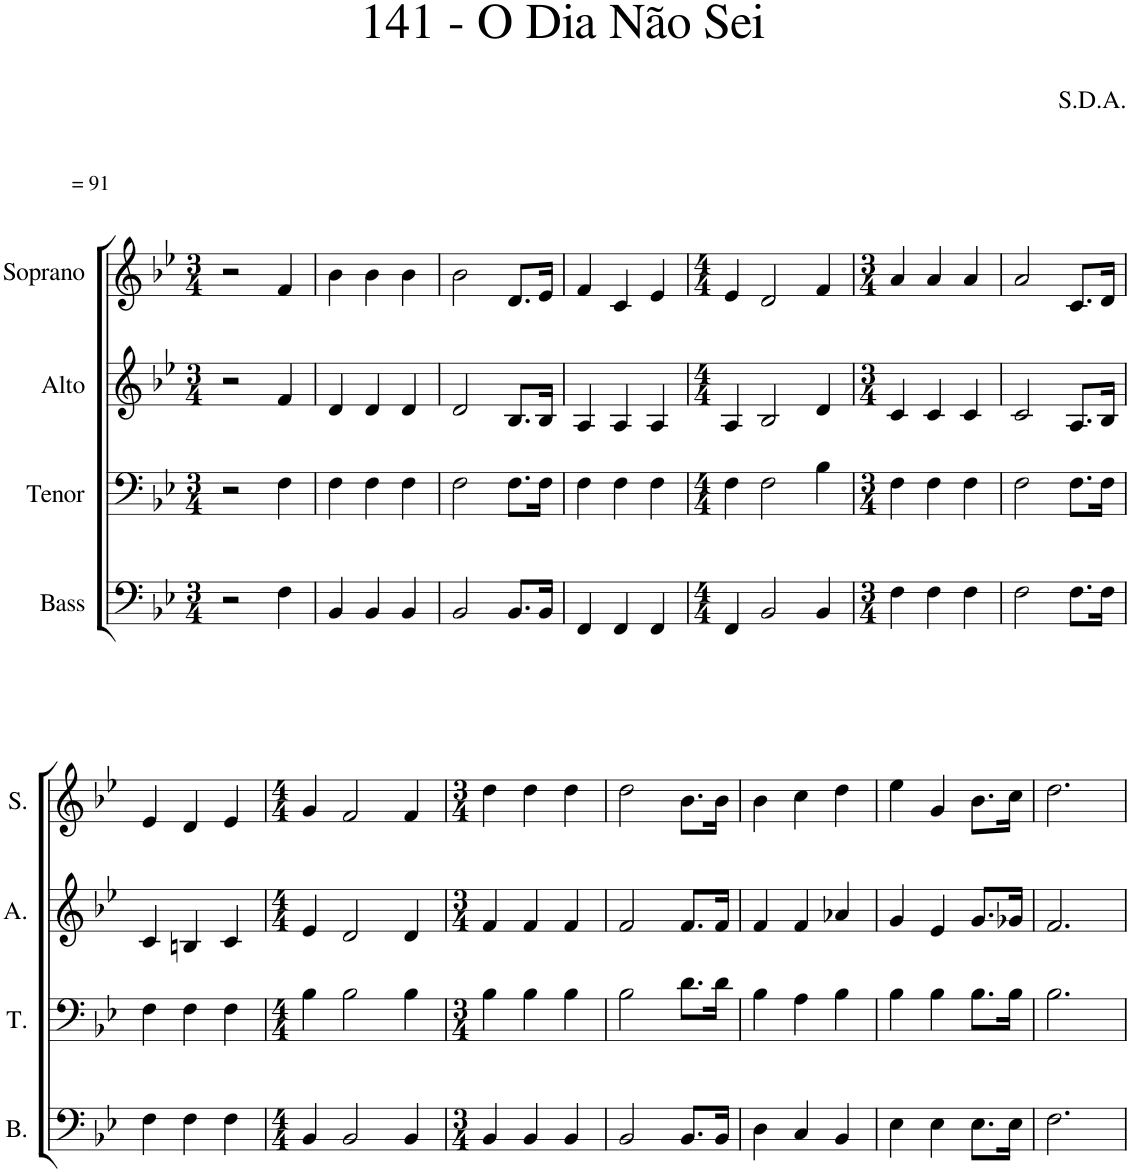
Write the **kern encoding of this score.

**kern	**kern	**kern	**kern
*part4	*part3	*part2	*part1
*staff4	*staff3	*staff2	*staff1
*I"Bass	*I"Tenor	*I"Alto	*I"Soprano
*I'B.	*I'T.	*I'A.	*I'S.
*clefF4	*clefF4	*clefG2	*clefG2
*k[b-e-]	*k[b-e-]	*k[b-e-]	*k[b-e-]
*M3/4	*M3/4	*M3/4	*M3/4
=1	=1	=1	=1
!	!	!	!LO:TX:a:t== 91
2r	2r	2r	2r
4F\	4F\	4f/	4f/
=2	=2	=2	=2
4BB-/	4F\	4d/	4b-\
4BB-/	4F\	4d/	4b-\
4BB-/	4F\	4d/	4b-\
=3	=3	=3	=3
2BB-/	2F\	2d/	2b-\
8.BB-/L	8.F\L	8.B-/L	8.d/L
16BB-/Jk	16F\Jk	16B-/Jk	16e-/Jk
=4	=4	=4	=4
4FF/	4F\	4A/	4f/
4FF/	4F\	4A/	4c/
4FF/	4F\	4A/	4e-/
=5	=5	=5	=5
*M4/4	*M4/4	*M4/4	*M4/4
4FF/	4F\	4A/	4e-/
2BB-/	2F\	2B-/	2d/
4BB-/	4B-\	4d/	4f/
=6	=6	=6	=6
*M3/4	*M3/4	*M3/4	*M3/4
4F\	4F\	4c/	4a/
4F\	4F\	4c/	4a/
4F\	4F\	4c/	4a/
=7	=7	=7	=7
2F\	2F\	2c/	2a/
8.F\L	8.F\L	8.A/L	8.c/L
16F\Jk	16F\Jk	16B-/Jk	16d/Jk
!!LO:LB:g=z
=8	=8	=8	=8
4F\	4F\	4c/	4e-/
4F\	4F\	4Bn/	4d/
4F\	4F\	4c/	4e-/
=9	=9	=9	=9
*M4/4	*M4/4	*M4/4	*M4/4
4BB-/	4B-\	4e-/	4g/
2BB-/	2B-\	2d/	2f/
4BB-/	4B-\	4d/	4f/
=10	=10	=10	=10
*M3/4	*M3/4	*M3/4	*M3/4
4BB-/	4B-\	4f/	4dd\
4BB-/	4B-\	4f/	4dd\
4BB-/	4B-\	4f/	4dd\
=11	=11	=11	=11
2BB-/	2B-\	2f/	2dd\
8.BB-/L	8.d\L	8.f/L	8.b-\L
16BB-/Jk	16d\Jk	16f/Jk	16b-\Jk
=12	=12	=12	=12
4D\	4B-\	4f/	4b-\
4C/	4A\	4f/	4cc\
4BB-/	4B-\	4a-X/	4dd\
=13	=13	=13	=13
4E-\	4B-\	4g/	4ee-\
4E-\	4B-\	4e-/	4g/
8.E-\L	8.B-\L	8.g/L	8.b-\L
16E-\Jk	16B-\Jk	16g-X/Jk	16cc\Jk
=14	=14	=14	=14
2.F\	2.B-\	2.f/	2.dd\
=	=	=	=
*-	*-	*-	*-
